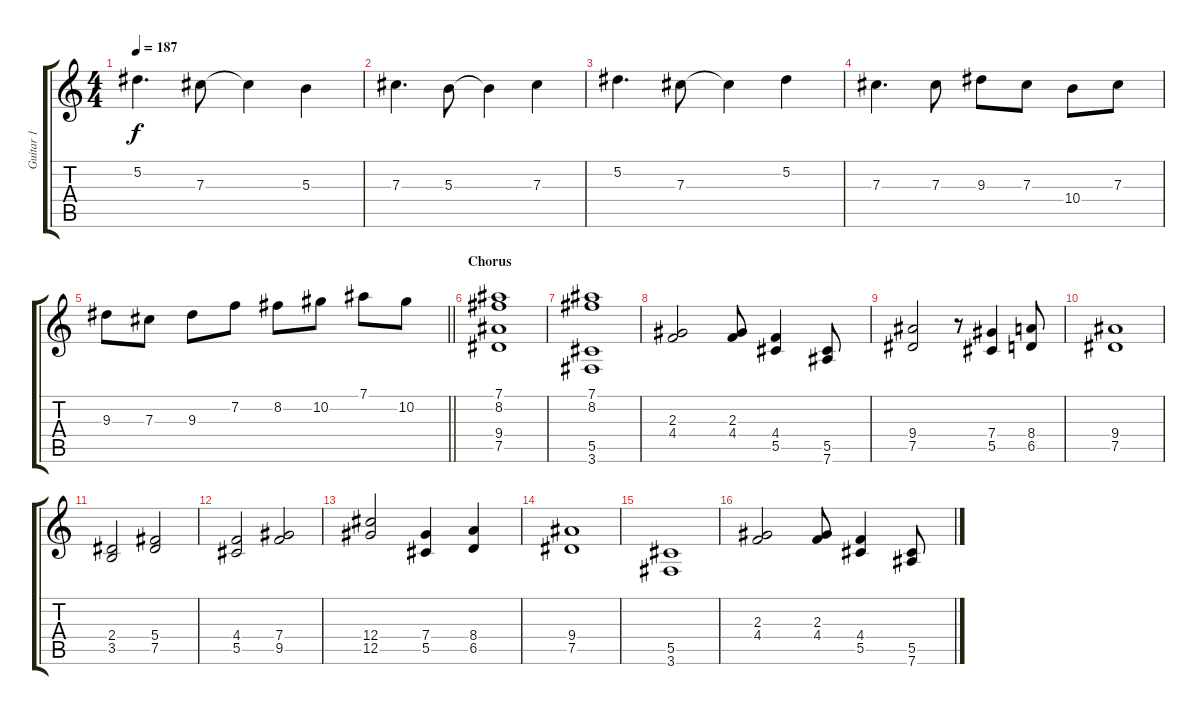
\track ("Guitar 1" "Guitar 1") {instrument distortionguitar}
\staff {score tabs}
\tuning (Eb4 Bb3 Gb3 Db3 Ab2 Eb2) {hide}
\ts (4 4)
\tempo 187
\clef g2
\ks c
5.2.4{d dy f} 7.3.8 7.3{t}.4 5.3.4 |
7.3.4{d} 5.3.8 5.3{t}.4 7.3.4 |
5.2.4{d} 7.3.8 7.3{t}.4 5.2.4 |
7.3.4{d} 7.3.8 9.3.8 7.3.8 10.4.8 7.3.8 |
\barLineRight lightlight
9.3.8 7.3.8 9.3.8 7.2.8 8.2.8 10.2.8 7.1.8 10.2.8 |
\section ("" "Chorus")
(7.1 8.2 9.4 7.5).1 |
(7.1 8.2 5.5 3.6).1 |
(2.3 4.4).2 (2.3 4.4).8 (4.4 5.5).4 (5.5 7.6).8 |
(9.4 7.5).2 r.8 (7.4 5.5).4 (8.4 6.5).8 |
(9.4 7.5).1 |
(2.4 3.5).2 (5.4 7.5).2 |
(4.4 5.5).2 (7.4 9.5).2 |
(12.4 12.5).2 (7.4 5.5).4 (8.4 6.5).4 |
(9.4 7.5).1 |
(5.5 3.6).1 |
(2.3 4.4).2 (2.3 4.4).8 (4.4 5.5).4 (5.5 7.6).8
